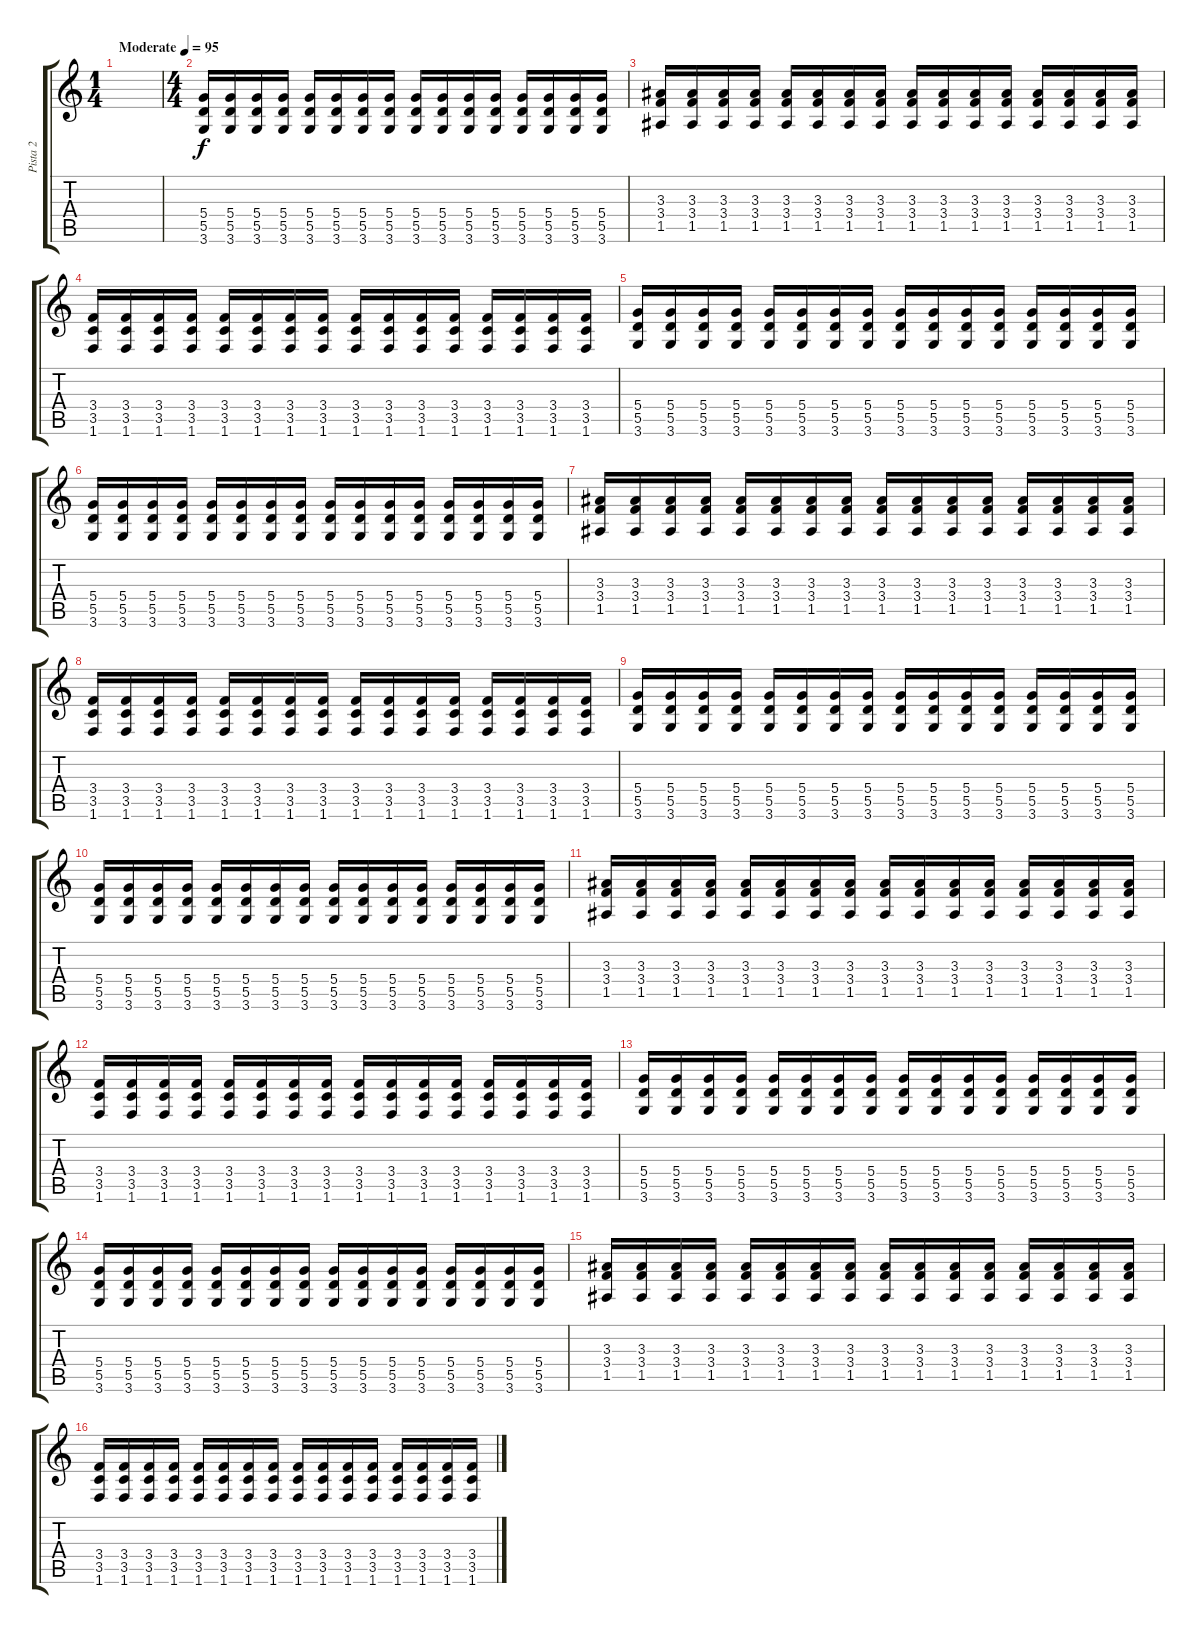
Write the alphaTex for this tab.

\track ("Pista 2" "Pista 2") {instrument distortionguitar}
\staff {score tabs}
\tuning (E4 B3 G3 D3 A2 E2) {hide}
\ts (1 4)
\tempo (95 "Moderate")
\clef g2
\ks c
|
\ts (4 4)
(5.4 5.5 3.6).16 (5.4 5.5 3.6).16 (5.4 5.5 3.6).16 (5.4 5.5 3.6).16 (5.4 5.5 3.6).16 (5.4 5.5 3.6).16 (5.4 5.5 3.6).16 (5.4 5.5 3.6).16 (5.4 5.5 3.6).16 (5.4 5.5 3.6).16 (5.4 5.5 3.6).16 (5.4 5.5 3.6).16 (5.4 5.5 3.6).16 (5.4 5.5 3.6).16 (5.4 5.5 3.6).16 (5.4 5.5 3.6).16 |
(3.3 3.4 1.5).16 (3.3 3.4 1.5).16 (3.3 3.4 1.5).16 (3.3 3.4 1.5).16 (3.3 3.4 1.5).16 (3.3 3.4 1.5).16 (3.3 3.4 1.5).16 (3.3 3.4 1.5).16 (3.3 3.4 1.5).16 (3.3 3.4 1.5).16 (3.3 3.4 1.5).16 (3.3 3.4 1.5).16 (3.3 3.4 1.5).16 (3.3 3.4 1.5).16 (3.3 3.4 1.5).16 (3.3 3.4 1.5).16 |
(3.4 3.5 1.6).16 (3.4 3.5 1.6).16 (3.4 3.5 1.6).16 (3.4 3.5 1.6).16 (3.4 3.5 1.6).16 (3.4 3.5 1.6).16 (3.4 3.5 1.6).16 (3.4 3.5 1.6).16 (3.4 3.5 1.6).16 (3.4 3.5 1.6).16 (3.4 3.5 1.6).16 (3.4 3.5 1.6).16 (3.4 3.5 1.6).16 (3.4 3.5 1.6).16 (3.4 3.5 1.6).16 (3.4 3.5 1.6).16 |
(5.4 5.5 3.6).16 (5.4 5.5 3.6).16 (5.4 5.5 3.6).16 (5.4 5.5 3.6).16 (5.4 5.5 3.6).16 (5.4 5.5 3.6).16 (5.4 5.5 3.6).16 (5.4 5.5 3.6).16 (5.4 5.5 3.6).16 (5.4 5.5 3.6).16 (5.4 5.5 3.6).16 (5.4 5.5 3.6).16 (5.4 5.5 3.6).16 (5.4 5.5 3.6).16 (5.4 5.5 3.6).16 (5.4 5.5 3.6).16 |
(5.4 5.5 3.6).16 (5.4 5.5 3.6).16 (5.4 5.5 3.6).16 (5.4 5.5 3.6).16 (5.4 5.5 3.6).16 (5.4 5.5 3.6).16 (5.4 5.5 3.6).16 (5.4 5.5 3.6).16 (5.4 5.5 3.6).16 (5.4 5.5 3.6).16 (5.4 5.5 3.6).16 (5.4 5.5 3.6).16 (5.4 5.5 3.6).16 (5.4 5.5 3.6).16 (5.4 5.5 3.6).16 (5.4 5.5 3.6).16 |
(3.3 3.4 1.5).16 (3.3 3.4 1.5).16 (3.3 3.4 1.5).16 (3.3 3.4 1.5).16 (3.3 3.4 1.5).16 (3.3 3.4 1.5).16 (3.3 3.4 1.5).16 (3.3 3.4 1.5).16 (3.3 3.4 1.5).16 (3.3 3.4 1.5).16 (3.3 3.4 1.5).16 (3.3 3.4 1.5).16 (3.3 3.4 1.5).16 (3.3 3.4 1.5).16 (3.3 3.4 1.5).16 (3.3 3.4 1.5).16 |
(3.4 3.5 1.6).16 (3.4 3.5 1.6).16 (3.4 3.5 1.6).16 (3.4 3.5 1.6).16 (3.4 3.5 1.6).16 (3.4 3.5 1.6).16 (3.4 3.5 1.6).16 (3.4 3.5 1.6).16 (3.4 3.5 1.6).16 (3.4 3.5 1.6).16 (3.4 3.5 1.6).16 (3.4 3.5 1.6).16 (3.4 3.5 1.6).16 (3.4 3.5 1.6).16 (3.4 3.5 1.6).16 (3.4 3.5 1.6).16 |
(5.4 5.5 3.6).16 (5.4 5.5 3.6).16 (5.4 5.5 3.6).16 (5.4 5.5 3.6).16 (5.4 5.5 3.6).16 (5.4 5.5 3.6).16 (5.4 5.5 3.6).16 (5.4 5.5 3.6).16 (5.4 5.5 3.6).16 (5.4 5.5 3.6).16 (5.4 5.5 3.6).16 (5.4 5.5 3.6).16 (5.4 5.5 3.6).16 (5.4 5.5 3.6).16 (5.4 5.5 3.6).16 (5.4 5.5 3.6).16 |
(5.4 5.5 3.6).16 (5.4 5.5 3.6).16 (5.4 5.5 3.6).16 (5.4 5.5 3.6).16 (5.4 5.5 3.6).16 (5.4 5.5 3.6).16 (5.4 5.5 3.6).16 (5.4 5.5 3.6).16 (5.4 5.5 3.6).16 (5.4 5.5 3.6).16 (5.4 5.5 3.6).16 (5.4 5.5 3.6).16 (5.4 5.5 3.6).16 (5.4 5.5 3.6).16 (5.4 5.5 3.6).16 (5.4 5.5 3.6).16 |
(3.3 3.4 1.5).16 (3.3 3.4 1.5).16 (3.3 3.4 1.5).16 (3.3 3.4 1.5).16 (3.3 3.4 1.5).16 (3.3 3.4 1.5).16 (3.3 3.4 1.5).16 (3.3 3.4 1.5).16 (3.3 3.4 1.5).16 (3.3 3.4 1.5).16 (3.3 3.4 1.5).16 (3.3 3.4 1.5).16 (3.3 3.4 1.5).16 (3.3 3.4 1.5).16 (3.3 3.4 1.5).16 (3.3 3.4 1.5).16 |
(3.4 3.5 1.6).16 (3.4 3.5 1.6).16 (3.4 3.5 1.6).16 (3.4 3.5 1.6).16 (3.4 3.5 1.6).16 (3.4 3.5 1.6).16 (3.4 3.5 1.6).16 (3.4 3.5 1.6).16 (3.4 3.5 1.6).16 (3.4 3.5 1.6).16 (3.4 3.5 1.6).16 (3.4 3.5 1.6).16 (3.4 3.5 1.6).16 (3.4 3.5 1.6).16 (3.4 3.5 1.6).16 (3.4 3.5 1.6).16 |
(5.4 5.5 3.6).16 (5.4 5.5 3.6).16 (5.4 5.5 3.6).16 (5.4 5.5 3.6).16 (5.4 5.5 3.6).16 (5.4 5.5 3.6).16 (5.4 5.5 3.6).16 (5.4 5.5 3.6).16 (5.4 5.5 3.6).16 (5.4 5.5 3.6).16 (5.4 5.5 3.6).16 (5.4 5.5 3.6).16 (5.4 5.5 3.6).16 (5.4 5.5 3.6).16 (5.4 5.5 3.6).16 (5.4 5.5 3.6).16 |
(5.4 5.5 3.6).16 (5.4 5.5 3.6).16 (5.4 5.5 3.6).16 (5.4 5.5 3.6).16 (5.4 5.5 3.6).16 (5.4 5.5 3.6).16 (5.4 5.5 3.6).16 (5.4 5.5 3.6).16 (5.4 5.5 3.6).16 (5.4 5.5 3.6).16 (5.4 5.5 3.6).16 (5.4 5.5 3.6).16 (5.4 5.5 3.6).16 (5.4 5.5 3.6).16 (5.4 5.5 3.6).16 (5.4 5.5 3.6).16 |
(3.3 3.4 1.5).16 (3.3 3.4 1.5).16 (3.3 3.4 1.5).16 (3.3 3.4 1.5).16 (3.3 3.4 1.5).16 (3.3 3.4 1.5).16 (3.3 3.4 1.5).16 (3.3 3.4 1.5).16 (3.3 3.4 1.5).16 (3.3 3.4 1.5).16 (3.3 3.4 1.5).16 (3.3 3.4 1.5).16 (3.3 3.4 1.5).16 (3.3 3.4 1.5).16 (3.3 3.4 1.5).16 (3.3 3.4 1.5).16 |
(3.4 3.5 1.6).16 (3.4 3.5 1.6).16 (3.4 3.5 1.6).16 (3.4 3.5 1.6).16 (3.4 3.5 1.6).16 (3.4 3.5 1.6).16 (3.4 3.5 1.6).16 (3.4 3.5 1.6).16 (3.4 3.5 1.6).16 (3.4 3.5 1.6).16 (3.4 3.5 1.6).16 (3.4 3.5 1.6).16 (3.4 3.5 1.6).16 (3.4 3.5 1.6).16 (3.4 3.5 1.6).16 (3.4 3.5 1.6).16
